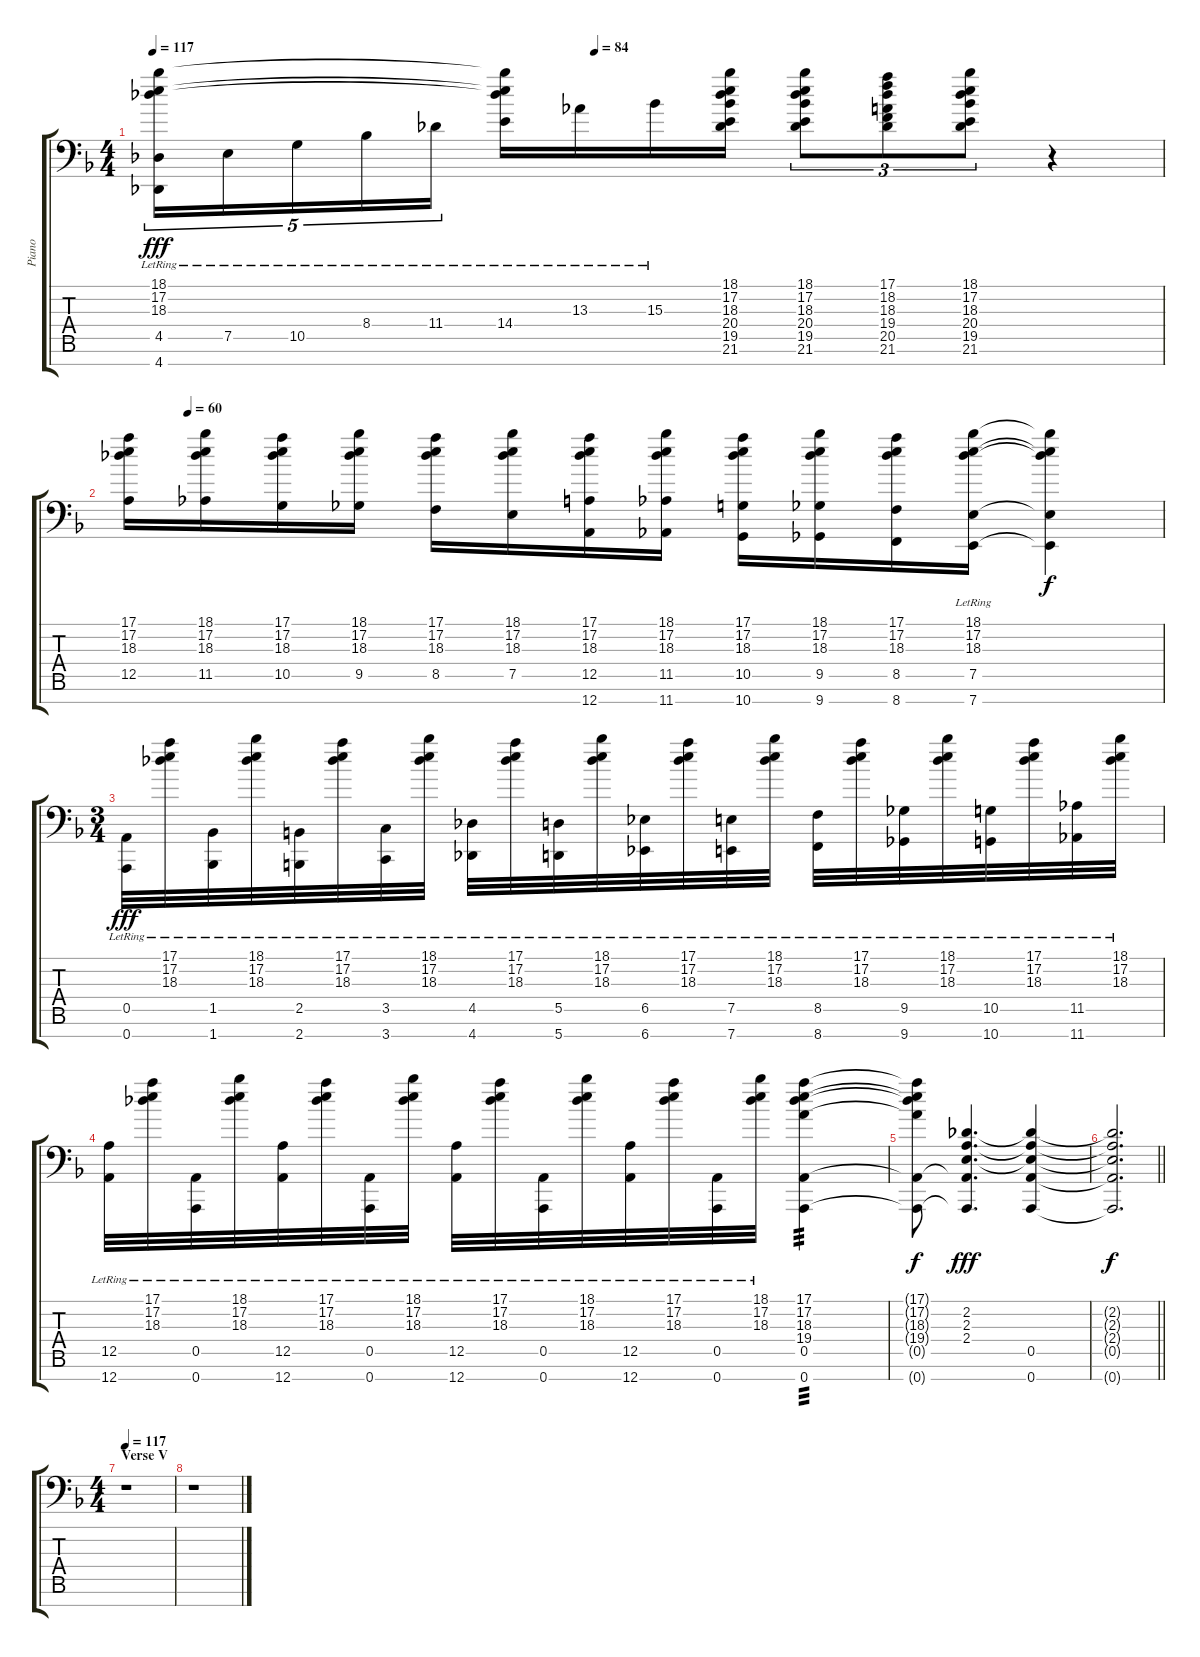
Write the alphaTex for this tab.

\track ("Piano" "Piano") {instrument acousticgrandpiano}
\staff {score tabs}
\tuning (E4 B3 G3 D3 A2 E2 A1) {hide}
\ts (4 4)
\tempo 117
\tempo (84 0.4375)
\clef f4
\ks f
(18.1 17.2 18.3 4.5{lr} 4.7{lr}).16{tu (5 4) dy fff} 7.5{lr}.16{tu (5 4)} 10.5{lr}.16{tu (5 4)} 8.4{lr}.16{tu (5 4)} 11.4{lr}.16{tu (5 4)} (18.1{t} 17.2{t} 18.3{t} 14.4{lr}).16 13.3{lr}.16 15.3{lr}.16 (18.1 17.2 18.3 20.4 19.5 21.6).16 (18.1 17.2 18.3 20.4 19.5 21.6).8{tu (3 2)} (17.1 18.2 18.3 19.4 20.5 21.6).8{tu (3 2)} (18.1 17.2 18.3 20.4 19.5 21.6).8{tu (3 2)} r.4 |
\tempo (60 0.0625)
(17.1 17.2 18.3 12.5).16 (18.1 17.2 18.3 11.5).16 (17.1 17.2 18.3 10.5).16 (18.1 17.2 18.3 9.5).16 (17.1 17.2 18.3 8.5).16 (18.1 17.2 18.3 7.5).16 (17.1 17.2 18.3 12.5 12.7).16 (18.1 17.2 18.3 11.5 11.7).16 (17.1 17.2 18.3 10.5 10.7).16 (18.1 17.2 18.3 9.5 9.7).16 (17.1 17.2 18.3 8.5 8.7).16 (18.1{lr} 17.2{lr} 18.3{lr} 7.5 7.7).16 (18.1{t} 17.2{t} 18.3{t} 7.5{t} 7.7{t}).4{dy f} |
\ts (3 4)
(0.5{lr} 0.7{lr}).32{dy fff} (17.1{lr} 17.2{lr} 18.3{lr}).32 (1.5{lr} 1.7{lr}).32 (18.1{lr} 17.2{lr} 18.3{lr}).32 (2.5{lr} 2.7{lr}).32 (17.1{lr} 17.2{lr} 18.3{lr}).32 (3.5{lr} 3.7{lr}).32 (18.1{lr} 17.2{lr} 18.3{lr}).32 (4.5{lr} 4.7{lr}).32 (17.1{lr} 17.2{lr} 18.3{lr}).32 (5.5{lr} 5.7{lr}).32 (18.1{lr} 17.2{lr} 18.3{lr}).32 (6.5{lr} 6.7{lr}).32 (17.1{lr} 17.2{lr} 18.3{lr}).32 (7.5{lr} 7.7{lr}).32 (18.1{lr} 17.2{lr} 18.3{lr}).32 (8.5{lr} 8.7{lr}).32 (17.1{lr} 17.2{lr} 18.3{lr}).32 (9.5{lr} 9.7{lr}).32 (18.1{lr} 17.2{lr} 18.3{lr}).32 (10.5{lr} 10.7{lr}).32 (17.1{lr} 17.2{lr} 18.3{lr}).32 (11.5{lr} 11.7{lr}).32 (18.1{lr} 17.2{lr} 18.3{lr}).32 |
(12.5{lr} 12.7{lr}).32 (17.1{lr} 17.2{lr} 18.3{lr}).32 (0.5{lr} 0.7{lr}).32 (18.1{lr} 17.2{lr} 18.3{lr}).32 (12.5{lr} 12.7{lr}).32 (17.1{lr} 17.2{lr} 18.3{lr}).32 (0.5{lr} 0.7{lr}).32 (18.1{lr} 17.2{lr} 18.3{lr}).32 (12.5{lr} 12.7{lr}).32 (17.1{lr} 17.2{lr} 18.3{lr}).32 (0.5{lr} 0.7{lr}).32 (18.1{lr} 17.2{lr} 18.3{lr}).32 (12.5{lr} 12.7{lr}).32 (17.1{lr} 17.2{lr} 18.3{lr}).32 (0.5{lr} 0.7{lr}).32 (18.1{lr} 17.2{lr} 18.3{lr}).32 (17.1 17.2 18.3 19.4 0.5 0.7).4{tp 3} |
(17.1{t} 17.2{t} 18.3{t} 19.4{t} 0.5{t} 0.7{t}).8{dy f} (2.2 2.3 2.4 0.5{t} 0.7{t}).4{d dy fff} (2.2{t} 2.3{t} 2.4{t} 0.5 0.7).4 |
\barLineRight lightlight
(2.2{t} 2.3{t} 2.4{t} 0.5{t} 0.7{t}).2{d dy f} |
\ts (4 4)
\section ("" "Verse V")
\tempo 117
r.1 |
r.1
